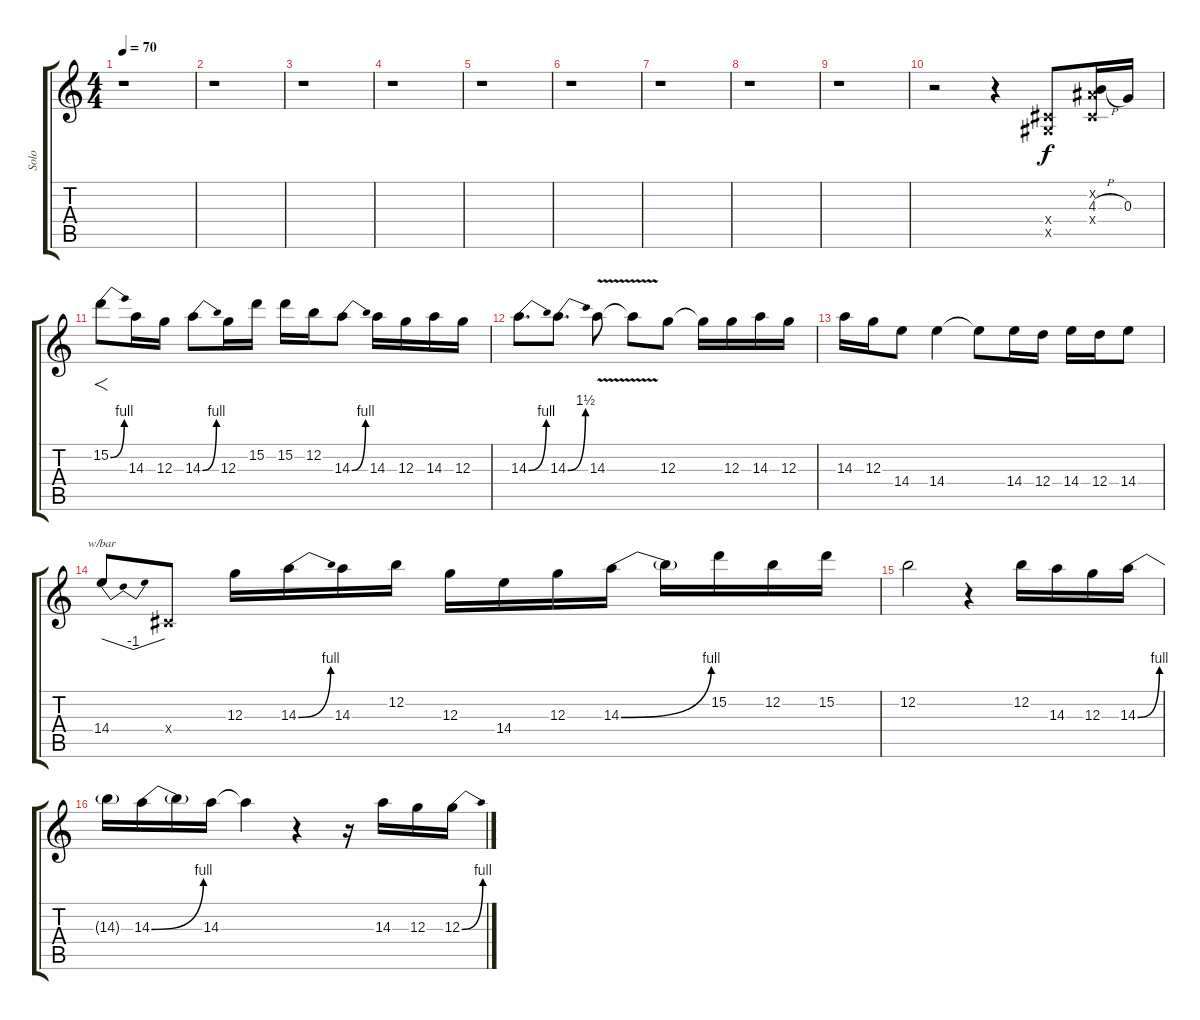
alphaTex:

\track ("Solo" "Solo") {instrument distortionguitar}
\staff {score tabs}
\tuning (E4 B3 G3 D3 A2 E2) {hide}
\ts (4 4)
\tempo 70
\clef g2
\ks c
r.1{dy f} |
r.1 |
r.1 |
r.1 |
r.1 |
r.1 |
r.1 |
r.1 |
r.1 |
r.2 r.4 (-1.4{x} -1.5{x}).8 (-1.2{x} 4.3{h} -1.4{x}).16 0.3.16 |
15.2{be (bend 0 0 60 4)}.8{f} 14.3.16 12.3.16 14.3{be (bend 0 0 60 4)}.8 12.3.16 15.2.16 15.2.16 12.2.16 14.3{be (bend 0 0 60 4)}.8 14.3.16 12.3.16 14.3.16 12.3.16 |
14.3{be (bend 0 0 60 4)}.8{d} 14.3{be (bend 0 0 60 6)}.8{d} 14.3{v}.8 14.3{t}.8 12.3.8 12.3{t}.16 12.3.16 14.3.16 12.3.16 |
14.3.16 12.3.16 14.4.8 14.4.4 14.4{t}.8 14.4.16 12.4.16 14.4.16 12.4.16 14.4.8 |
14.4.8{tbe (dip default 0 0 30 -4 60 0)} -1.4{x}.8 12.3.16 14.3{be (bend 0 0 60 4)}.16 14.3.16 12.2.16 12.3.16 14.4.16 12.3.16 14.3{be (bend 0 0 60 4)}.16 14.3{t}.16 15.2.16 12.2.16 15.2.16 |
12.2.2 r.4 12.2.16 14.3.16 12.3.16 14.3{be (bend 0 0 60 4)}.16 |
14.3{t}.16 14.3{be (bend 0 0 60 4)}.16 14.3{t}.16 14.3.16 14.3{t}.4 r.4 r.16 14.3.16 12.3.16 12.3{be (bend 0 0 60 4)}.16
